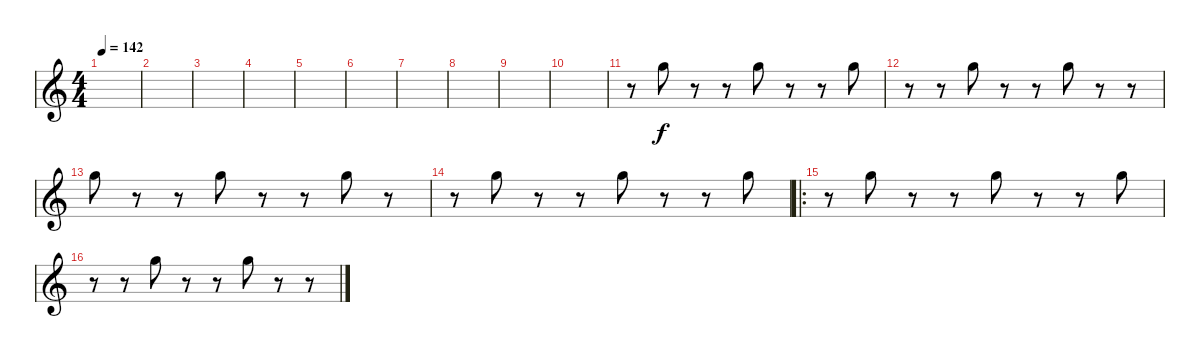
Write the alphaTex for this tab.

\defaultSystemsLayout 4
\bracketExtendMode nobrackets
\singleTrackTrackNamePolicy hidden
\multiTrackTrackNamePolicy hidden
\firstSystemTrackNameMode fullname
\firstSystemTrackNameOrientation horizontal
\otherSystemsTrackNameOrientation horizontal
\track ("Oboe" "ob.") {instrument oboe}
\staff {score}
\tuning (E4 B3 G3 D3 A2 E2)
\ts (4 4)
\tempo 142
\clef g2
\ks c
|
|
|
|
|
|
|
|
|
|
r.8{beam Down} 15.1.8{beam Down} r.8{beam Down} r.8{beam Down} 15.1.8{beam Down} r.8{beam Down} r.8{beam Down} 15.1.8{beam Down} |
r.8{beam Down} r.8{beam Down} 15.1.8{beam Down} r.8{beam Down} r.8{beam Down} 15.1.8{beam Down} r.8{beam Down} r.8{beam Down} |
15.1.8{beam Down} r.8{beam Down} r.8{beam Down} 15.1.8{beam Down} r.8{beam Down} r.8{beam Down} 15.1.8{beam Down} r.8{beam Down} |
r.8{beam Down} 15.1.8{beam Down} r.8{beam Down} r.8{beam Down} 15.1.8{beam Down} r.8{beam Down} r.8{beam Down} 15.1.8{beam Down} |
\ro
r.8{beam Down} 15.1.8{beam Down} r.8{beam Down} r.8{beam Down} 15.1.8{beam Down} r.8{beam Down} r.8{beam Down} 15.1.8{beam Down} |
r.8{beam Down} r.8{beam Down} 15.1.8{beam Down} r.8{beam Down} r.8{beam Down} 15.1.8{beam Down} r.8{beam Down} r.8{beam Down}
